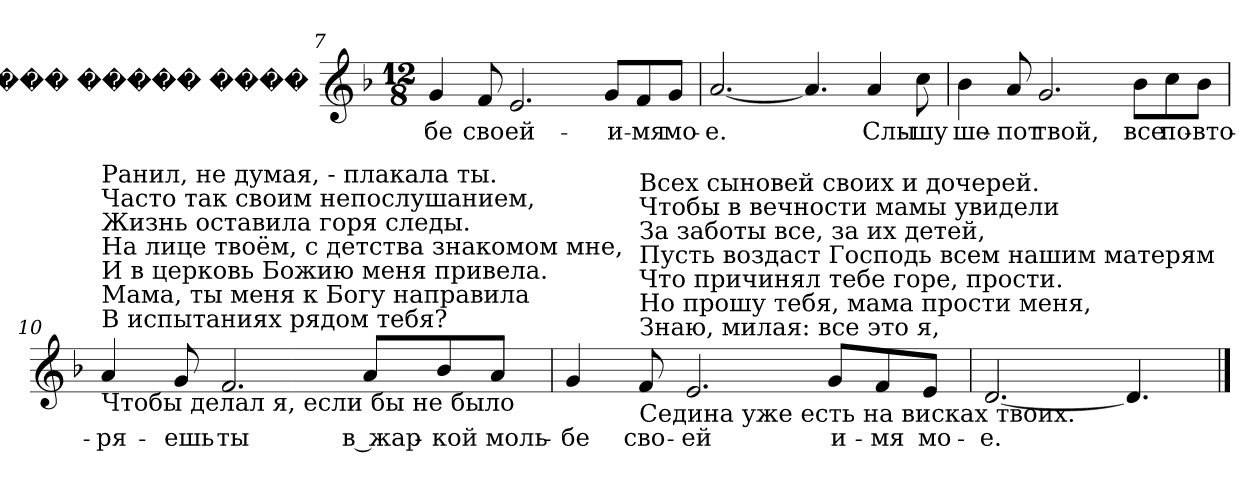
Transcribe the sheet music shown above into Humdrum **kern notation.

**kern	**text
*part1	*part1
*staff1	*staff1
*I"������������ ����� ����	*
!!LO:LB:g=z
*clefG2	*
*k[b-]	*
*F:	*
*M12/8	*
=7	=7
!	!LO:LY:b:color=#000000
4gi/	-бе
!	!LO:LY:b:color=#000000
8fi/	сво-
!	!LO:LY:b:color=#000000
2.ei/	-ей-
!	!LO:LY:b:color=#000000
8gi/L	-и-
!	!LO:LY:b:color=#000000
8fi/	-мя
!	!LO:LY:b:color=#000000
8gi/J	мо-
=8	=8
!	!LO:LY:b:color=#000000
[<2.ai/	-е.
4.ai/]	.
!	!LO:LY:b:color=#000000
4ai/	Слы-
!	!LO:LY:b:color=#000000
8cci\	-шу
=9	=9
!	!LO:LY:b:color=#000000
4b-i\	ше-
!	!LO:LY:b:color=#000000
8ai/	-пот
!	!LO:LY:b:color=#000000
2.gi/	твой,
!	!LO:LY:b:color=#000000
8b-i\L	все
!	!LO:LY:b:color=#000000
8cci\	по-
!	!LO:LY:b:color=#000000
8b-i\J	-вто-
!!LO:LB:g=z
=10	=10
!LO:TX:b:t=Чтобы делал я, если бы не было	!
!LO:TX:t=В испытаниях рядом тебя?	!
!LO:TX:t=Мама, ты меня к Богу направила	!
!LO:TX:t=И в церковь Божию меня привела.	!
!LO:TX:t=На лице твоём, с детства знакомом мне,	!
!LO:TX:t=Жизнь оставила горя следы.	!
!LO:TX:t=Часто так своим непослушанием,	!
!LO:TX:t=Ранил, не думая, - плакала ты.	!
!	!LO:LY:b:color=#000000
4ai/	-ря-
!	!LO:LY:b:color=#000000
8gi/	-ешь
!	!LO:LY:b:color=#000000
2.fi/	ты
!	!LO:LY:b:color=#000000
8ai/L	в жар-
!	!LO:LY:b:color=#000000
8b-i/	-кой
!	!LO:LY:b:color=#000000
8ai/J	моль-
=11	=11
!	!LO:LY:b:color=#000000
4gi/	-бе
!LO:TX:b:t=Седина уже есть на висках твоих.	!
!LO:TX:t=Знаю, милая&colon; все это я,	!
!LO:TX:t=Но прошу тебя, мама прости меня,	!
!LO:TX:t=Что причинял тебе горе, прости.	!
!LO:TX:t=Пусть воздаст Господь всем нашим матерям	!
!LO:TX:t=За заботы все, за их детей,	!
!LO:TX:t=Чтобы в вечности мамы увидели	!
!LO:TX:t=Всех сыновей своих и дочерей.	!
!	!LO:LY:b:color=#000000
8fi/	сво-
!	!LO:LY:b:color=#000000
2.ei/	-ей
!	!LO:LY:b:color=#000000
8gi/L	и-
!	!LO:LY:b:color=#000000
8fi/	-мя
!	!LO:LY:b:color=#000000
8ei/J	мо-
=12	=12
!	!LO:LY:b:color=#000000
[<2.di/	-е.
4.di/]	.
==	==
*-	*-
